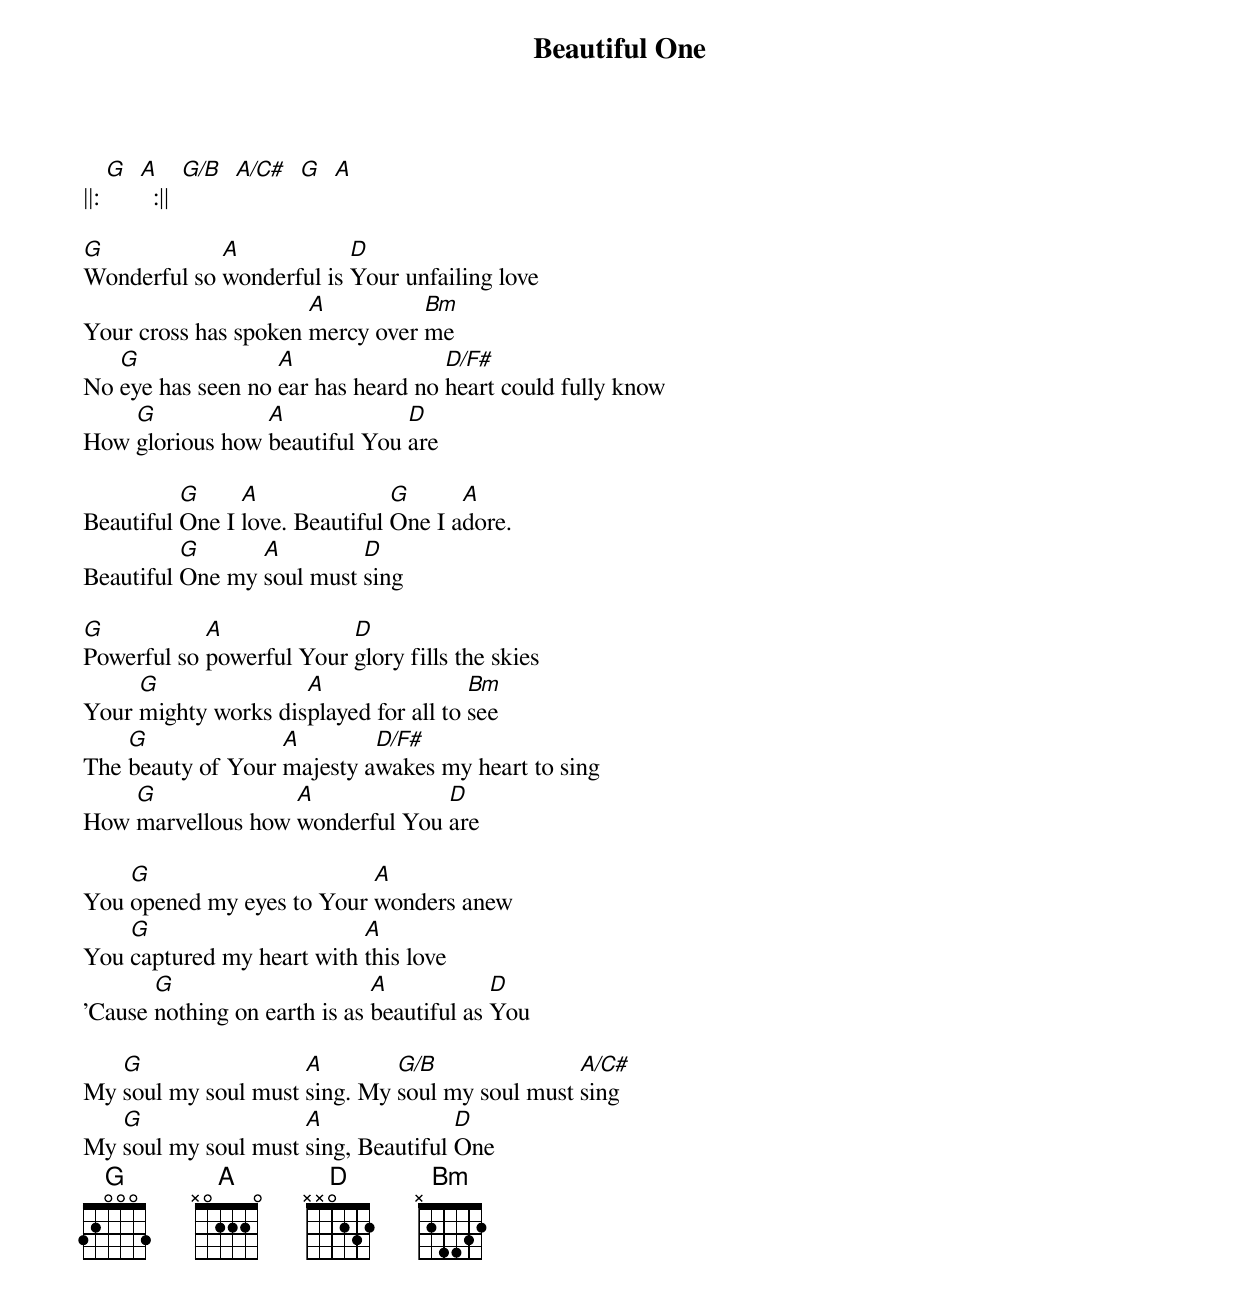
{title: Beautiful One}
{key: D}
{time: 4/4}
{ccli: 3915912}
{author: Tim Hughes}
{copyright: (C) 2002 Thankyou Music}

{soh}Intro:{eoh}
||: [G]  [A]  :||  [G/B]  [A/C#]  [G]  [A]

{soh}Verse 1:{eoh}
[G]Wonderful so [A]wonderful is [D]Your unfailing love
Your cross has spoken [A]mercy over [Bm]me
No [G]eye has seen no [A]ear has heard no [D/F#]heart could fully know
How [G]glorious how [A]beautiful You [D]are

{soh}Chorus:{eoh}
Beautiful [G]One I [A]love. Beautiful [G]One I a[A]dore.
Beautiful [G]One my [A]soul must [D]sing

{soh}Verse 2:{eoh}
[G]Powerful so [A]powerful Your [D]glory fills the skies
Your [G]mighty works dis[A]played for all to [Bm]see
The [G]beauty of Your [A]majesty a[D/F#]wakes my heart to sing
How [G]marvellous how [A]wonderful You [D]are

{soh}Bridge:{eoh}
You [G]opened my eyes to Your [A]wonders anew
You [G]captured my heart with [A]this love
'Cause [G]nothing on earth is as [A]beautiful as [D]You

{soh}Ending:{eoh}
My [G]soul my soul must [A]sing. My [G/B]soul my soul must [A/C#]sing
My [G]soul my soul must [A]sing, Beautiful [D]One
